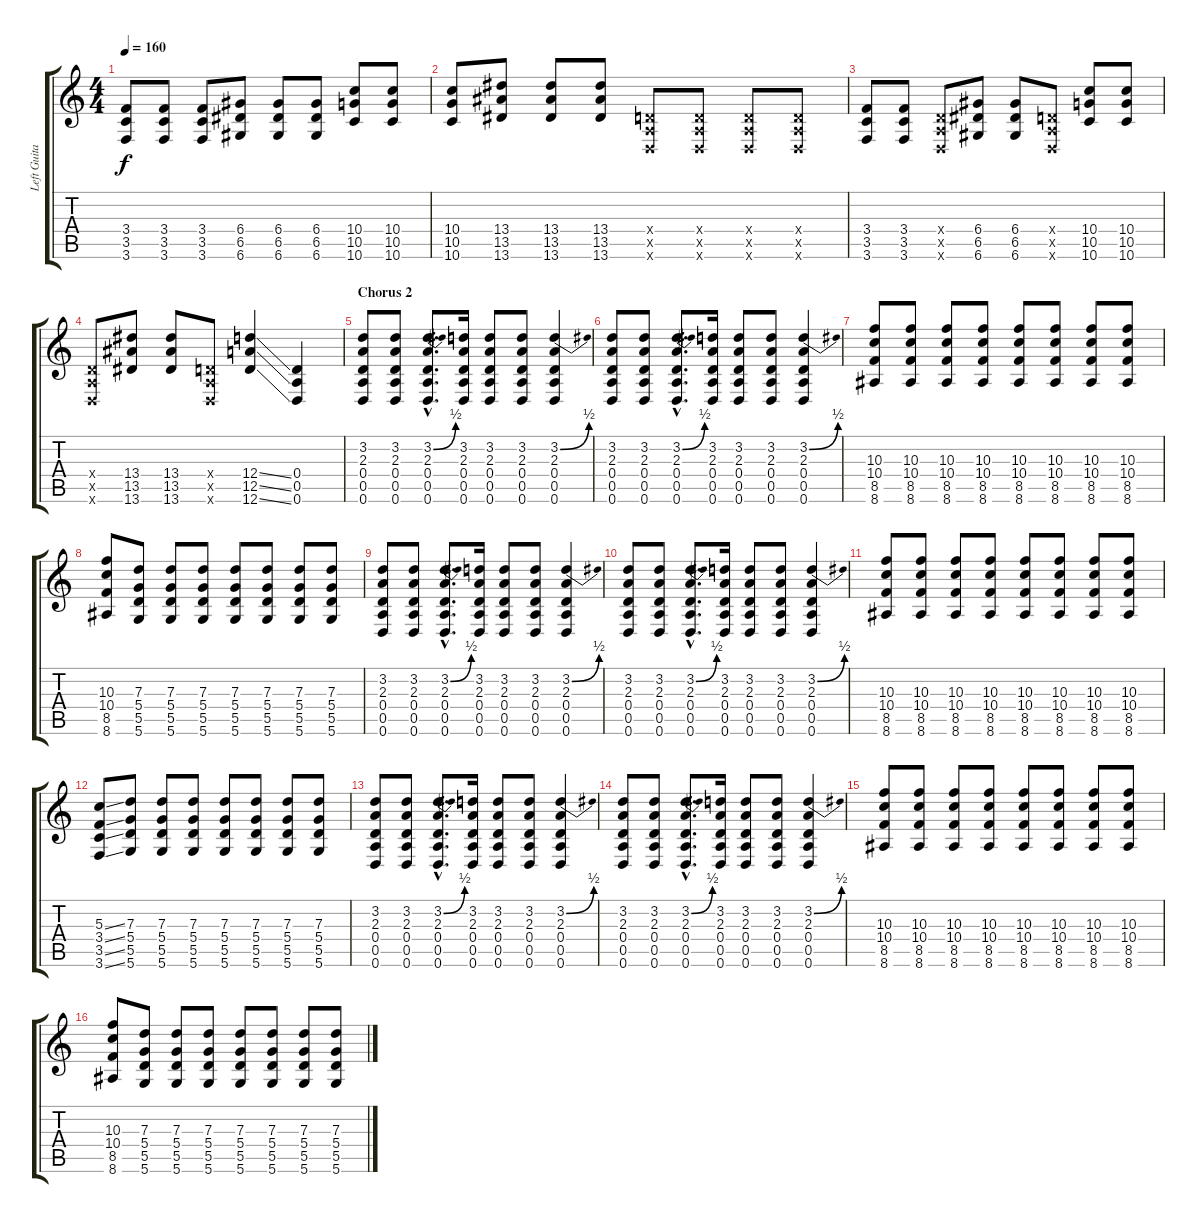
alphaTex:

\track ("Left Guitar" "Left Guita") {instrument distortionguitar}
\staff {score tabs}
\tuning (E4 B3 G3 D3 A2 D2) {hide}
\ts (4 4)
\tempo 160
\clef g2
\ks c
(3.4 3.5 3.6).8{dy f} (3.4 3.5 3.6).8 (3.4 3.5 3.6).8 (6.4 6.5 6.6).8 (6.4 6.5 6.6).8 (6.4 6.5 6.6).8 (10.4 10.5 10.6).8 (10.4 10.5 10.6).8 |
(10.4 10.5 10.6).8 (13.4 13.5 13.6).8 (13.4 13.5 13.6).8 (13.4 13.5 13.6).8 (0.4{x} 0.5{x} 0.6{x}).8 (0.4{x} 0.5{x} 0.6{x}).8 (0.4{x} 0.5{x} 0.6{x}).8 (0.4{x} 0.5{x} 0.6{x}).8 |
(3.4 3.5 3.6).8 (3.4 3.5 3.6).8 (0.4{x} 0.5{x} 0.6{x}).8 (6.4 6.5 6.6).8 (6.4 6.5 6.6).8 (0.4{x} 0.5{x} 0.6{x}).8 (10.4 10.5 10.6).8 (10.4 10.5 10.6).8 |
(0.4{x} 0.5{x} 0.6{x}).8 (13.4 13.5 13.6).8 (13.4 13.5 13.6).8 (0.4{x} 0.5{x} 0.6{x}).8 (12.4{ss} 12.5{ss} 12.6{ss}).4 (0.4 0.5 0.6).4 |
\section ("" "Chorus 2")
(3.2 2.3 0.4 0.5 0.6).8 (3.2 2.3 0.4 0.5 0.6).8 (3.2{be (bend 0 0 60 2) hac} 2.3{hac} 0.4{hac} 0.5{hac} 0.6{hac}).8{d} (3.2 2.3 0.4 0.5 0.6).16 (3.2 2.3 0.4 0.5 0.6).8 (3.2 2.3 0.4 0.5 0.6).8 (3.2{be (bend 0 0 60 2)} 2.3 0.4 0.5 0.6).4 |
(3.2 2.3 0.4 0.5 0.6).8 (3.2 2.3 0.4 0.5 0.6).8 (3.2{be (bend 0 0 60 2) hac} 2.3{hac} 0.4{hac} 0.5{hac} 0.6{hac}).8{d} (3.2 2.3 0.4 0.5 0.6).16 (3.2 2.3 0.4 0.5 0.6).8 (3.2 2.3 0.4 0.5 0.6).8 (3.2{be (bend 0 0 60 2)} 2.3 0.4 0.5 0.6).4 |
(10.3 10.4 8.5 8.6).8 (10.3 10.4 8.5 8.6).8 (10.3 10.4 8.5 8.6).8 (10.3 10.4 8.5 8.6).8 (10.3 10.4 8.5 8.6).8 (10.3 10.4 8.5 8.6).8 (10.3 10.4 8.5 8.6).8 (10.3 10.4 8.5 8.6).8 |
(10.3 10.4 8.5 8.6).8 (7.3 5.4 5.5 5.6).8 (7.3 5.4 5.5 5.6).8 (7.3 5.4 5.5 5.6).8 (7.3 5.4 5.5 5.6).8 (7.3 5.4 5.5 5.6).8 (7.3 5.4 5.5 5.6).8 (7.3 5.4 5.5 5.6).8 |
(3.2 2.3 0.4 0.5 0.6).8 (3.2 2.3 0.4 0.5 0.6).8 (3.2{be (bend 0 0 60 2) hac} 2.3{hac} 0.4{hac} 0.5{hac} 0.6{hac}).8{d} (3.2 2.3 0.4 0.5 0.6).16 (3.2 2.3 0.4 0.5 0.6).8 (3.2 2.3 0.4 0.5 0.6).8 (3.2{be (bend 0 0 60 2)} 2.3 0.4 0.5 0.6).4 |
(3.2 2.3 0.4 0.5 0.6).8 (3.2 2.3 0.4 0.5 0.6).8 (3.2{be (bend 0 0 60 2) hac} 2.3{hac} 0.4{hac} 0.5{hac} 0.6{hac}).8{d} (3.2 2.3 0.4 0.5 0.6).16 (3.2 2.3 0.4 0.5 0.6).8 (3.2 2.3 0.4 0.5 0.6).8 (3.2{be (bend 0 0 60 2)} 2.3 0.4 0.5 0.6).4 |
(10.3 10.4 8.5 8.6).8 (10.3 10.4 8.5 8.6).8 (10.3 10.4 8.5 8.6).8 (10.3 10.4 8.5 8.6).8 (10.3 10.4 8.5 8.6).8 (10.3 10.4 8.5 8.6).8 (10.3 10.4 8.5 8.6).8 (10.3 10.4 8.5 8.6).8 |
(5.3{ss} 3.4{ss} 3.5{ss} 3.6{ss}).8 (7.3 5.4 5.5 5.6).8 (7.3 5.4 5.5 5.6).8 (7.3 5.4 5.5 5.6).8 (7.3 5.4 5.5 5.6).8 (7.3 5.4 5.5 5.6).8 (7.3 5.4 5.5 5.6).8 (7.3 5.4 5.5 5.6).8 |
(3.2 2.3 0.4 0.5 0.6).8 (3.2 2.3 0.4 0.5 0.6).8 (3.2{be (bend 0 0 60 2) hac} 2.3{hac} 0.4{hac} 0.5{hac} 0.6{hac}).8{d} (3.2 2.3 0.4 0.5 0.6).16 (3.2 2.3 0.4 0.5 0.6).8 (3.2 2.3 0.4 0.5 0.6).8 (3.2{be (bend 0 0 60 2)} 2.3 0.4 0.5 0.6).4 |
(3.2 2.3 0.4 0.5 0.6).8 (3.2 2.3 0.4 0.5 0.6).8 (3.2{be (bend 0 0 60 2) hac} 2.3{hac} 0.4{hac} 0.5{hac} 0.6{hac}).8{d} (3.2 2.3 0.4 0.5 0.6).16 (3.2 2.3 0.4 0.5 0.6).8 (3.2 2.3 0.4 0.5 0.6).8 (3.2{be (bend 0 0 60 2)} 2.3 0.4 0.5 0.6).4 |
(10.3 10.4 8.5 8.6).8 (10.3 10.4 8.5 8.6).8 (10.3 10.4 8.5 8.6).8 (10.3 10.4 8.5 8.6).8 (10.3 10.4 8.5 8.6).8 (10.3 10.4 8.5 8.6).8 (10.3 10.4 8.5 8.6).8 (10.3 10.4 8.5 8.6).8 |
(10.3 10.4 8.5 8.6).8 (7.3 5.4 5.5 5.6).8 (7.3 5.4 5.5 5.6).8 (7.3 5.4 5.5 5.6).8 (7.3 5.4 5.5 5.6).8 (7.3 5.4 5.5 5.6).8 (7.3 5.4 5.5 5.6).8 (7.3 5.4 5.5 5.6).8
